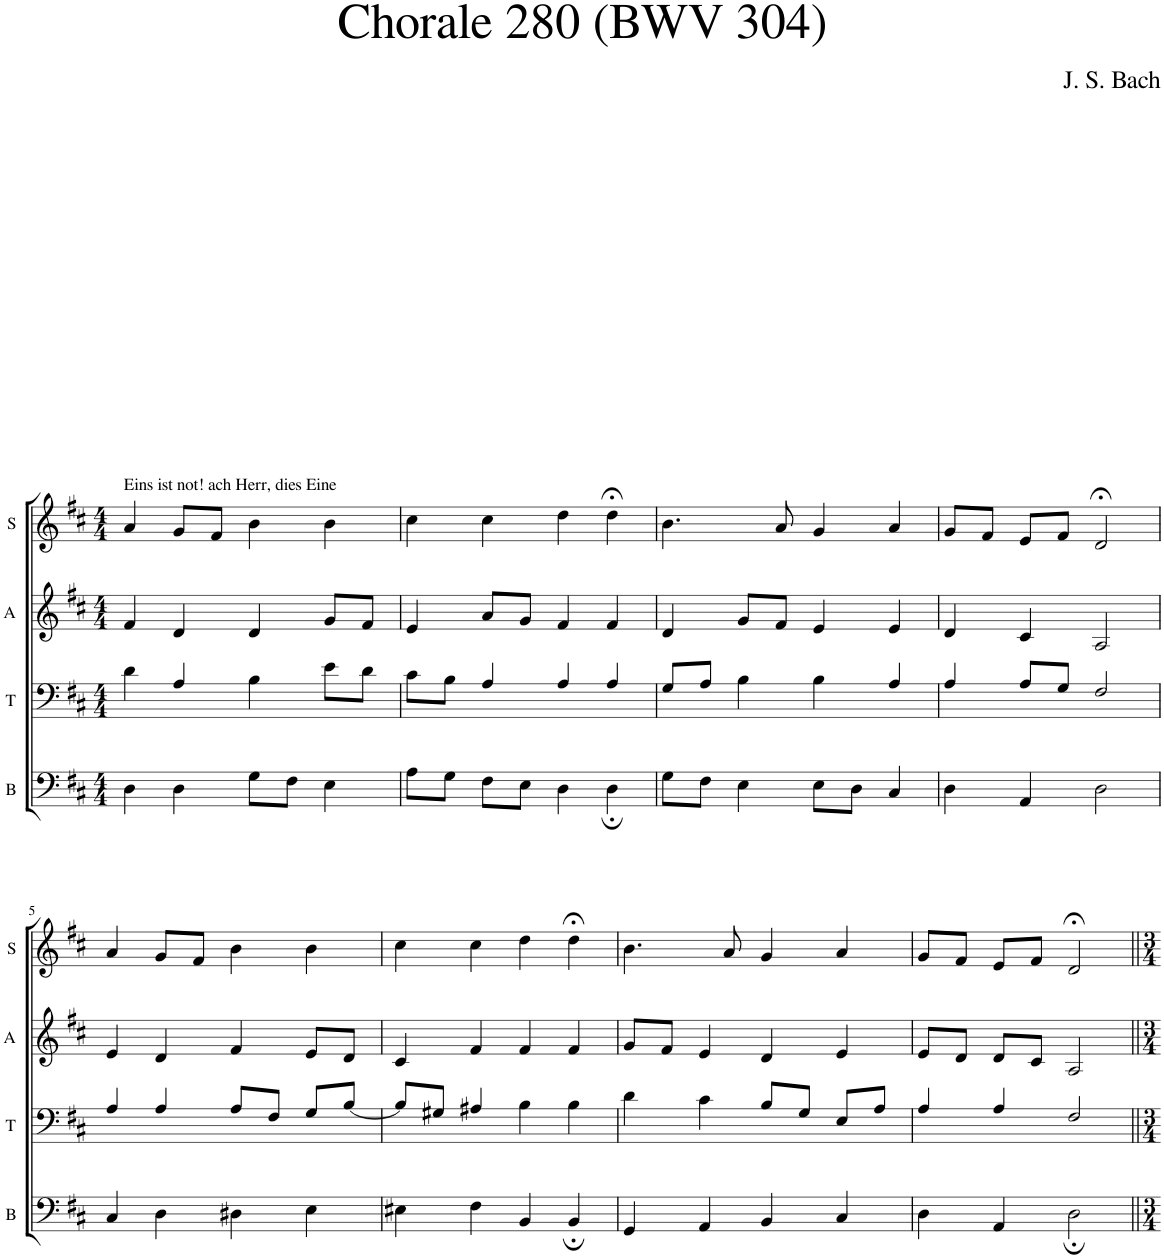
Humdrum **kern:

**kern	**kern	**kern	**kern
*part4	*part3	*part2	*part1
*staff4	*staff3	*staff2	*staff1
*I"B	*I"T	*I"A	*I"S
*I'B	*I'T	*I'A	*I'S
*clefF4	*clefF4	*clefG2	*clefG2
*k[f#c#]	*k[f#c#]	*k[f#c#]	*k[f#c#]
*M4/4	*M4/4	*M4/4	*M4/4
=1	=1	=1	=1
!	!	!	!LO:TX:a:t=Eins ist not! ach Herr, dies Eine
4D\	4d\	4f#/	4a/
4D\	4A/	4d/	8g/L
.	.	.	8f#/J
8G\L	4B\	4d/	4b\
8F#\J	.	.	.
4E\	8e\L	8g/L	4b\
.	8d\J	8f#/J	.
=2	=2	=2	=2
8A\L	8c#\L	4e/	4cc#\
8G\J	8B\J	.	.
8F#\L	4A/	8a/L	4cc#\
8E\J	.	8g/J	.
4D\	4A/	4f#/	4dd\
4D;\	4A/	4f#/	4dd;<\
=3	=3	=3	=3
8G\L	8G/L	4d/	4.b\
8F#\J	8A/J	.	.
4E\	4B\	8g/L	.
.	.	8f#/J	8a/
8E\L	4B\	4e/	4g/
8D\J	.	.	.
4C#/	4A/	4e/	4a/
=4	=4	=4	=4
4D\	4A/	4d/	8g/L
.	.	.	8f#/J
4AA/	8A/L	4c#/	8e/L
.	8G/J	.	8f#/J
2D\	2F#/	2A/	2d;</
!!LO:LB:g=z
=5	=5	=5	=5
4C#/	4A/	4e/	4a/
4D\	4A/	4d/	8g/L
.	.	.	8f#/J
4D#X\	8A/L	4f#/	4b\
.	8F#/J	.	.
4E\	8G/L	8e/L	4b\
.	[8B/J	8d/J	.
=6	=6	=6	=6
4E#X\	8B/L]	4c#/	4cc#\
.	8G#X/J	.	.
4F#\	4A#X/	4f#/	4cc#\
4BB/	4B\	4f#/	4dd\
4BB;/	4B\	4f#/	4dd;<\
=7	=7	=7	=7
4GG/	4d\	8g/L	4.b\
.	.	8f#/J	.
4AA/	4c#\	4e/	.
.	.	.	8a/
4BB/	8B/L	4d/	4g/
.	8G/J	.	.
4C#/	8E/L	4e/	4a/
.	8A/J	.	.
=8	=8	=8	=8
4D\	4A/	8e/L	8g/L
.	.	8d/J	8f#/J
4AA/	4A/	8d/L	8e/L
.	.	8c#/J	8f#/J
2D;\	2F#/	2A/	2d;</
=||	=||	=||	=||
*-	*-	*-	*-
